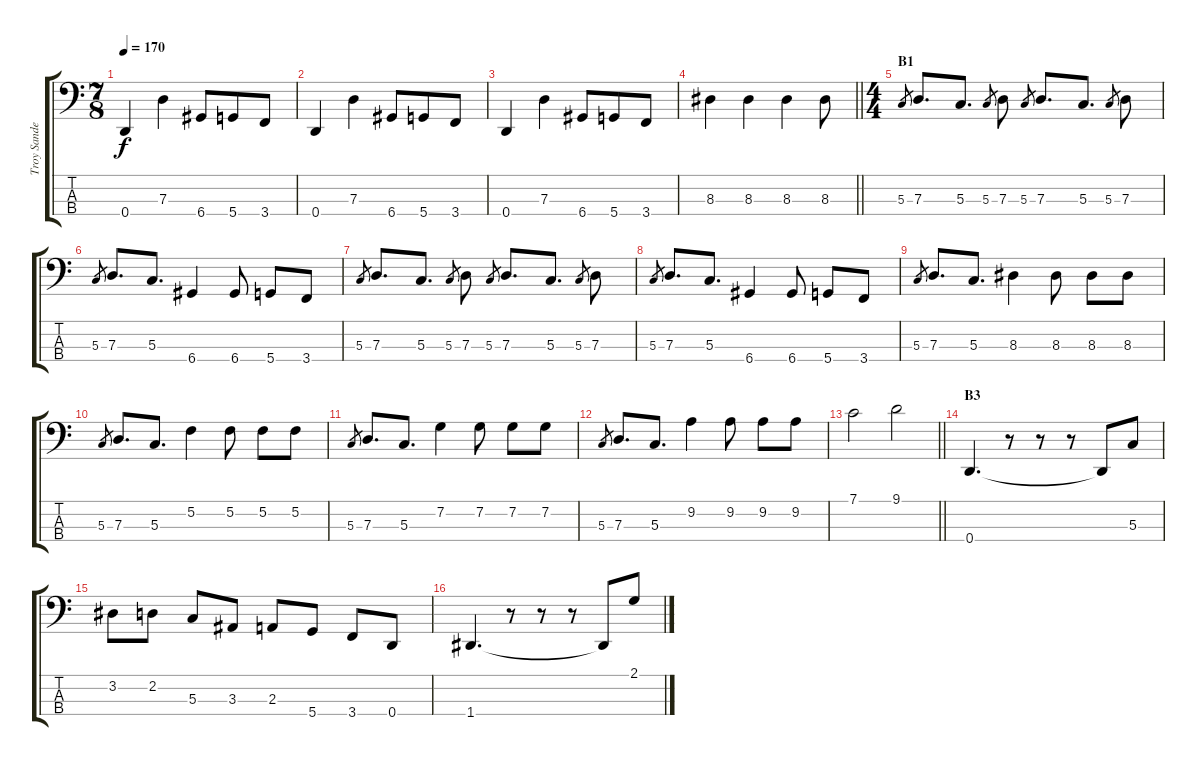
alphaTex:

\track ("Troy Sanders" "Troy Sande") {instrument electricbassfinger}
\staff {score tabs}
\tuning (F2 C2 G1 D1) {hide}
\ts (7 8)
\tempo 170
\clef f4
\ks c
0.4.4{dy f} 7.3.4 6.4.8 5.4.8 3.4.8 |
0.4.4 7.3.4 6.4.8 5.4.8 3.4.8 |
0.4.4 7.3.4 6.4.8 5.4.8 3.4.8 |
\barLineRight lightlight
8.3.4 8.3.4 8.3.4 8.3.8 |
\ts (4 4)
\section ("" "B1")
5.3.8{gr} 7.3.8{d} 5.3.8{d} 5.3.8{gr} 7.3.8 5.3.8{gr} 7.3.8{d} 5.3.8{d} 5.3.8{gr} 7.3.8 |
5.3.8{gr} 7.3.8{d} 5.3.8{d} 6.4.4 6.4.8 5.4.8 3.4.8 |
5.3.8{gr} 7.3.8{d} 5.3.8{d} 5.3.8{gr} 7.3.8 5.3.8{gr} 7.3.8{d} 5.3.8{d} 5.3.8{gr} 7.3.8 |
5.3.8{gr} 7.3.8{d} 5.3.8{d} 6.4.4 6.4.8 5.4.8 3.4.8 |
5.3.8{gr} 7.3.8{d} 5.3.8{d} 8.3.4 8.3.8 8.3.8 8.3.8 |
5.3.8{gr} 7.3.8{d} 5.3.8{d} 5.2.4 5.2.8 5.2.8 5.2.8 |
5.3.8{gr} 7.3.8{d} 5.3.8{d} 7.2.4 7.2.8 7.2.8 7.2.8 |
5.3.8{gr} 7.3.8{d} 5.3.8{d} 9.2.4 9.2.8 9.2.8 9.2.8 |
\barLineRight lightlight
7.1.2 9.1.2 |
\section ("" "B3")
0.4.4{d} r.8 r.8 r.8 0.4{t}.8 5.3.8 |
3.2.8 2.2.8 5.3.8 3.3.8 2.3.8 5.4.8 3.4.8 0.4.8 |
1.4.4{d} r.8 r.8 r.8 1.4{t}.8 2.1.8
